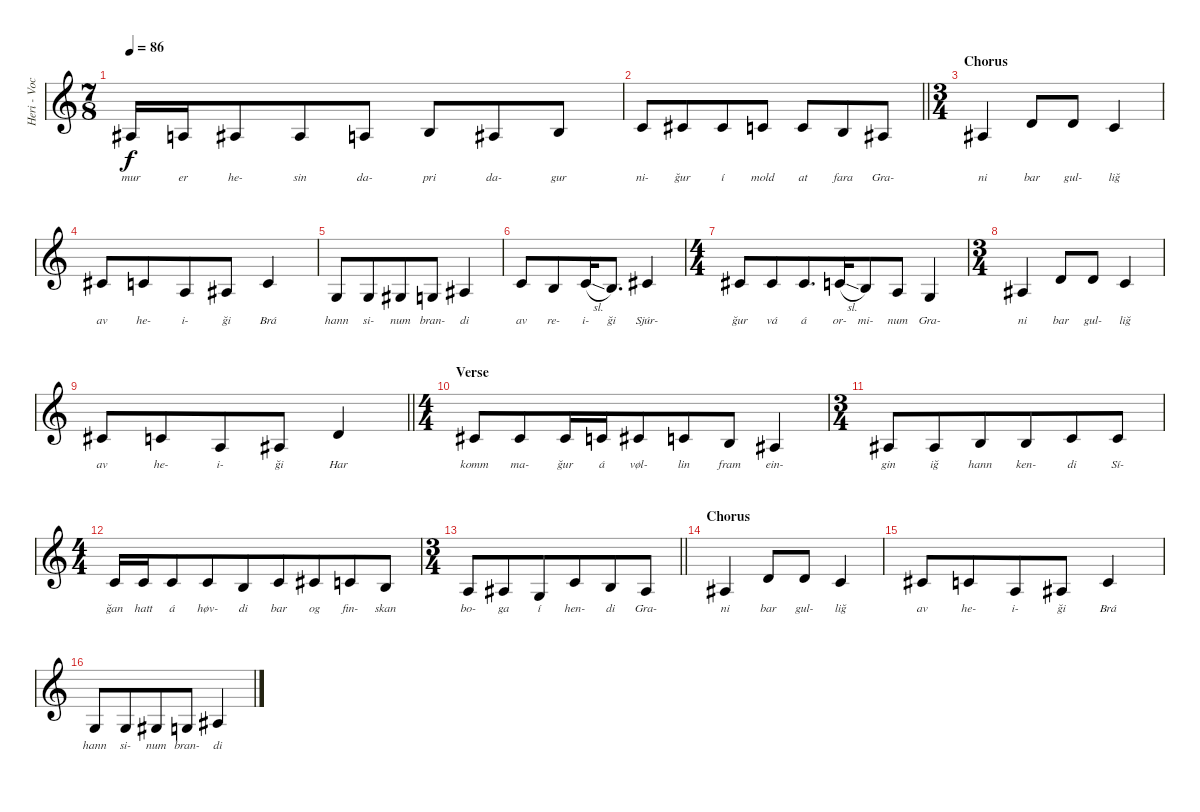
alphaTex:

\track ("Heri - Vocals" "Heri - Voc") {instrument lead2sawtooth}
\staff {score}
\tuning (E4 B3 G3 D3 A2 E2) {hide}
\ts (7 8)
\tempo 86
\clef g2
\ks c
3.3.16{lyrics (0 "mur") lyrics (1 "") lyrics (2 "") lyrics (3 "") lyrics (4 "") dy f} 2.3.16{lyrics (0 "er") lyrics (1 "") lyrics (2 "") lyrics (3 "") lyrics (4 "") beam merge} 3.3.8{lyrics (0 "he-") lyrics (1 "") lyrics (2 "") lyrics (3 "") lyrics (4 "") beam merge} 3.3.8{lyrics (0 "sin") lyrics (1 "") lyrics (2 "") lyrics (3 "") lyrics (4 "") beam merge} 2.3.8{lyrics (0 "da-") lyrics (1 "") lyrics (2 "") lyrics (3 "") lyrics (4 "")} 4.3.8{lyrics (0 "pri") lyrics (1 "") lyrics (2 "") lyrics (3 "") lyrics (4 "") beam merge} 3.3.8{lyrics (0 "da-") lyrics (1 "") lyrics (2 "") lyrics (3 "") lyrics (4 "")} 4.3.8{lyrics (0 "gur") lyrics (1 "") lyrics (2 "") lyrics (3 "") lyrics (4 "")} |
\barLineRight lightlight
5.3.8{lyrics (0 "ni-") lyrics (1 "") lyrics (2 "") lyrics (3 "") lyrics (4 "")} 6.3.8{lyrics (0 "ğur") lyrics (1 "") lyrics (2 "") lyrics (3 "") lyrics (4 "")} 6.3.8{lyrics (0 "í") lyrics (1 "") lyrics (2 "") lyrics (3 "") lyrics (4 "") beam merge} 5.3.8{lyrics (0 "mold") lyrics (1 "") lyrics (2 "") lyrics (3 "") lyrics (4 "")} 5.3.8{lyrics (0 "at") lyrics (1 "") lyrics (2 "") lyrics (3 "") lyrics (4 "") beam merge} 4.3.8{lyrics (0 "fara") lyrics (1 "") lyrics (2 "") lyrics (3 "") lyrics (4 "")} 3.3.8{lyrics (0 "Gra-") lyrics (1 "") lyrics (2 "") lyrics (3 "") lyrics (4 "")} |
\ts (3 4)
\section ("" "Chorus")
3.3.4{lyrics (0 "ni") lyrics (1 "") lyrics (2 "") lyrics (3 "") lyrics (4 "")} 7.3.8{lyrics (0 "bar") lyrics (1 "") lyrics (2 "") lyrics (3 "") lyrics (4 "")} 7.3.8{lyrics (0 "gul-") lyrics (1 "") lyrics (2 "") lyrics (3 "") lyrics (4 "")} 5.3.4{lyrics (0 "liğ") lyrics (1 "") lyrics (2 "") lyrics (3 "") lyrics (4 "")} |
6.3.8{lyrics (0 "av") lyrics (1 "") lyrics (2 "") lyrics (3 "") lyrics (4 "")} 5.3.8{lyrics (0 "he-") lyrics (1 "") lyrics (2 "") lyrics (3 "") lyrics (4 "") beam merge} 2.3.8{lyrics (0 "i-") lyrics (1 "") lyrics (2 "") lyrics (3 "") lyrics (4 "")} 3.3.8{lyrics (0 "ği") lyrics (1 "") lyrics (2 "") lyrics (3 "") lyrics (4 "")} 5.3.4{lyrics (0 "Brá") lyrics (1 "") lyrics (2 "") lyrics (3 "") lyrics (4 "")} |
0.3.8{lyrics (0 "hann") lyrics (1 "") lyrics (2 "") lyrics (3 "") lyrics (4 "")} 0.3.8{lyrics (0 "si-") lyrics (1 "") lyrics (2 "") lyrics (3 "") lyrics (4 "") beam merge} 1.3.8{lyrics (0 "num") lyrics (1 "") lyrics (2 "") lyrics (3 "") lyrics (4 "")} 0.3.8{lyrics (0 "bran-") lyrics (1 "") lyrics (2 "") lyrics (3 "") lyrics (4 "")} 3.3.4{lyrics (0 "di") lyrics (1 "") lyrics (2 "") lyrics (3 "") lyrics (4 "")} |
5.3.8{lyrics (0 "av") lyrics (1 "") lyrics (2 "") lyrics (3 "") lyrics (4 "")} 4.3.8{lyrics (0 "re-") lyrics (1 "") lyrics (2 "") lyrics (3 "") lyrics (4 "") beam merge} 5.3{sl}.16{lyrics (0 "i-") lyrics (1 "") lyrics (2 "") lyrics (3 "") lyrics (4 "")} 4.3.8{d lyrics (0 "ği") lyrics (1 "") lyrics (2 "") lyrics (3 "") lyrics (4 "")} 6.3.4{lyrics (0 "Sjúr-") lyrics (1 "") lyrics (2 "") lyrics (3 "") lyrics (4 "")} |
\ts (4 4)
6.3.8{lyrics (0 "ğur") lyrics (1 "") lyrics (2 "") lyrics (3 "") lyrics (4 "")} 6.3.8{lyrics (0 "vá") lyrics (1 "") lyrics (2 "") lyrics (3 "") lyrics (4 "") beam merge} 6.3.8{d lyrics (0 "á") lyrics (1 "") lyrics (2 "") lyrics (3 "") lyrics (4 "")} 5.3{sl}.16{lyrics (0 "or-") lyrics (1 "") lyrics (2 "") lyrics (3 "") lyrics (4 "") beam merge} 4.3.8{lyrics (0 "mi-") lyrics (1 "") lyrics (2 "") lyrics (3 "") lyrics (4 "")} 2.3.8{lyrics (0 "num") lyrics (1 "") lyrics (2 "") lyrics (3 "") lyrics (4 "")} 0.3.4{lyrics (0 "Gra-") lyrics (1 "") lyrics (2 "") lyrics (3 "") lyrics (4 "")} |
\ts (3 4)
3.3.4{lyrics (0 "ni") lyrics (1 "") lyrics (2 "") lyrics (3 "") lyrics (4 "")} 7.3.8{lyrics (0 "bar") lyrics (1 "") lyrics (2 "") lyrics (3 "") lyrics (4 "")} 7.3.8{lyrics (0 "gul-") lyrics (1 "") lyrics (2 "") lyrics (3 "") lyrics (4 "")} 5.3.4{lyrics (0 "liğ") lyrics (1 "") lyrics (2 "") lyrics (3 "") lyrics (4 "")} |
\barLineRight lightlight
6.3.8{lyrics (0 "av") lyrics (1 "") lyrics (2 "") lyrics (3 "") lyrics (4 "")} 5.3.8{lyrics (0 "he-") lyrics (1 "") lyrics (2 "") lyrics (3 "") lyrics (4 "") beam merge} 2.3.8{lyrics (0 "i-") lyrics (1 "") lyrics (2 "") lyrics (3 "") lyrics (4 "")} 3.3.8{lyrics (0 "ği") lyrics (1 "") lyrics (2 "") lyrics (3 "") lyrics (4 "")} 7.3.4{lyrics (0 "Har") lyrics (1 "") lyrics (2 "") lyrics (3 "") lyrics (4 "")} |
\ts (4 4)
\section ("" "Verse")
6.3.8{lyrics (0 "komm") lyrics (1 "") lyrics (2 "") lyrics (3 "") lyrics (4 "")} 6.3.8{lyrics (0 "ma-") lyrics (1 "") lyrics (2 "") lyrics (3 "") lyrics (4 "") beam merge} 6.3.16{lyrics (0 "ğur") lyrics (1 "") lyrics (2 "") lyrics (3 "") lyrics (4 "")} 5.3.16{lyrics (0 "á") lyrics (1 "") lyrics (2 "") lyrics (3 "") lyrics (4 "")} 6.3.8{lyrics (0 "vøl-") lyrics (1 "") lyrics (2 "") lyrics (3 "") lyrics (4 "") beam merge} 5.3.8{lyrics (0 "lin") lyrics (1 "") lyrics (2 "") lyrics (3 "") lyrics (4 "")} 4.3.8{lyrics (0 "fram") lyrics (1 "") lyrics (2 "") lyrics (3 "") lyrics (4 "")} 3.3.4{lyrics (0 "ein-") lyrics (1 "") lyrics (2 "") lyrics (3 "") lyrics (4 "")} |
\ts (3 4)
3.3.8{lyrics (0 "gin") lyrics (1 "") lyrics (2 "") lyrics (3 "") lyrics (4 "")} 3.3.8{lyrics (0 "iğ") lyrics (1 "") lyrics (2 "") lyrics (3 "") lyrics (4 "") beam merge} 4.3.8{lyrics (0 "hann") lyrics (1 "") lyrics (2 "") lyrics (3 "") lyrics (4 "")} 4.3.8{lyrics (0 "ken-") lyrics (1 "") lyrics (2 "") lyrics (3 "") lyrics (4 "") beam merge} 5.3.8{lyrics (0 "di") lyrics (1 "") lyrics (2 "") lyrics (3 "") lyrics (4 "")} 5.3.8{lyrics (0 "Sí-") lyrics (1 "") lyrics (2 "") lyrics (3 "") lyrics (4 "")} |
\ts (4 4)
5.3.16{lyrics (0 "ğan") lyrics (1 "") lyrics (2 "") lyrics (3 "") lyrics (4 "")} 5.3.16{lyrics (0 "hatt") lyrics (1 "") lyrics (2 "") lyrics (3 "") lyrics (4 "")} 5.3.8{lyrics (0 "á") lyrics (1 "") lyrics (2 "") lyrics (3 "") lyrics (4 "") beam merge} 5.3.8{lyrics (0 "høv-") lyrics (1 "") lyrics (2 "") lyrics (3 "") lyrics (4 "")} 4.3.8{lyrics (0 "di") lyrics (1 "") lyrics (2 "") lyrics (3 "") lyrics (4 "") beam merge} 5.3.8{lyrics (0 "bar") lyrics (1 "") lyrics (2 "") lyrics (3 "") lyrics (4 "")} 6.3.8{lyrics (0 "og") lyrics (1 "") lyrics (2 "") lyrics (3 "") lyrics (4 "") beam merge} 5.3.8{lyrics (0 "fin-") lyrics (1 "") lyrics (2 "") lyrics (3 "") lyrics (4 "")} 4.3.8{lyrics (0 "skan") lyrics (1 "") lyrics (2 "") lyrics (3 "") lyrics (4 "")} |
\ts (3 4)
\barLineRight lightlight
2.3.8{lyrics (0 "bo-") lyrics (1 "") lyrics (2 "") lyrics (3 "") lyrics (4 "")} 3.3.8{lyrics (0 "ga") lyrics (1 "") lyrics (2 "") lyrics (3 "") lyrics (4 "") beam merge} 0.3.8{lyrics (0 "í") lyrics (1 "") lyrics (2 "") lyrics (3 "") lyrics (4 "")} 5.3.8{lyrics (0 "hen-") lyrics (1 "") lyrics (2 "") lyrics (3 "") lyrics (4 "") beam merge} 4.3.8{lyrics (0 "di") lyrics (1 "") lyrics (2 "") lyrics (3 "") lyrics (4 "")} 3.3.8{lyrics (0 "Gra-") lyrics (1 "") lyrics (2 "") lyrics (3 "") lyrics (4 "")} |
\section ("" "Chorus")
3.3.4{lyrics (0 "ni") lyrics (1 "") lyrics (2 "") lyrics (3 "") lyrics (4 "")} 7.3.8{lyrics (0 "bar") lyrics (1 "") lyrics (2 "") lyrics (3 "") lyrics (4 "")} 7.3.8{lyrics (0 "gul-") lyrics (1 "") lyrics (2 "") lyrics (3 "") lyrics (4 "")} 5.3.4{lyrics (0 "liğ") lyrics (1 "") lyrics (2 "") lyrics (3 "") lyrics (4 "")} |
6.3.8{lyrics (0 "av") lyrics (1 "") lyrics (2 "") lyrics (3 "") lyrics (4 "")} 5.3.8{lyrics (0 "he-") lyrics (1 "") lyrics (2 "") lyrics (3 "") lyrics (4 "") beam merge} 2.3.8{lyrics (0 "i-") lyrics (1 "") lyrics (2 "") lyrics (3 "") lyrics (4 "")} 3.3.8{lyrics (0 "ği") lyrics (1 "") lyrics (2 "") lyrics (3 "") lyrics (4 "")} 5.3.4{lyrics (0 "Brá") lyrics (1 "") lyrics (2 "") lyrics (3 "") lyrics (4 "")} |
0.3.8{lyrics (0 "hann") lyrics (1 "") lyrics (2 "") lyrics (3 "") lyrics (4 "")} 0.3.8{lyrics (0 "si-") lyrics (1 "") lyrics (2 "") lyrics (3 "") lyrics (4 "") beam merge} 1.3.8{lyrics (0 "num") lyrics (1 "") lyrics (2 "") lyrics (3 "") lyrics (4 "")} 0.3.8{lyrics (0 "bran-") lyrics (1 "") lyrics (2 "") lyrics (3 "") lyrics (4 "")} 3.3.4{lyrics (0 "di") lyrics (1 "") lyrics (2 "") lyrics (3 "") lyrics (4 "")}
